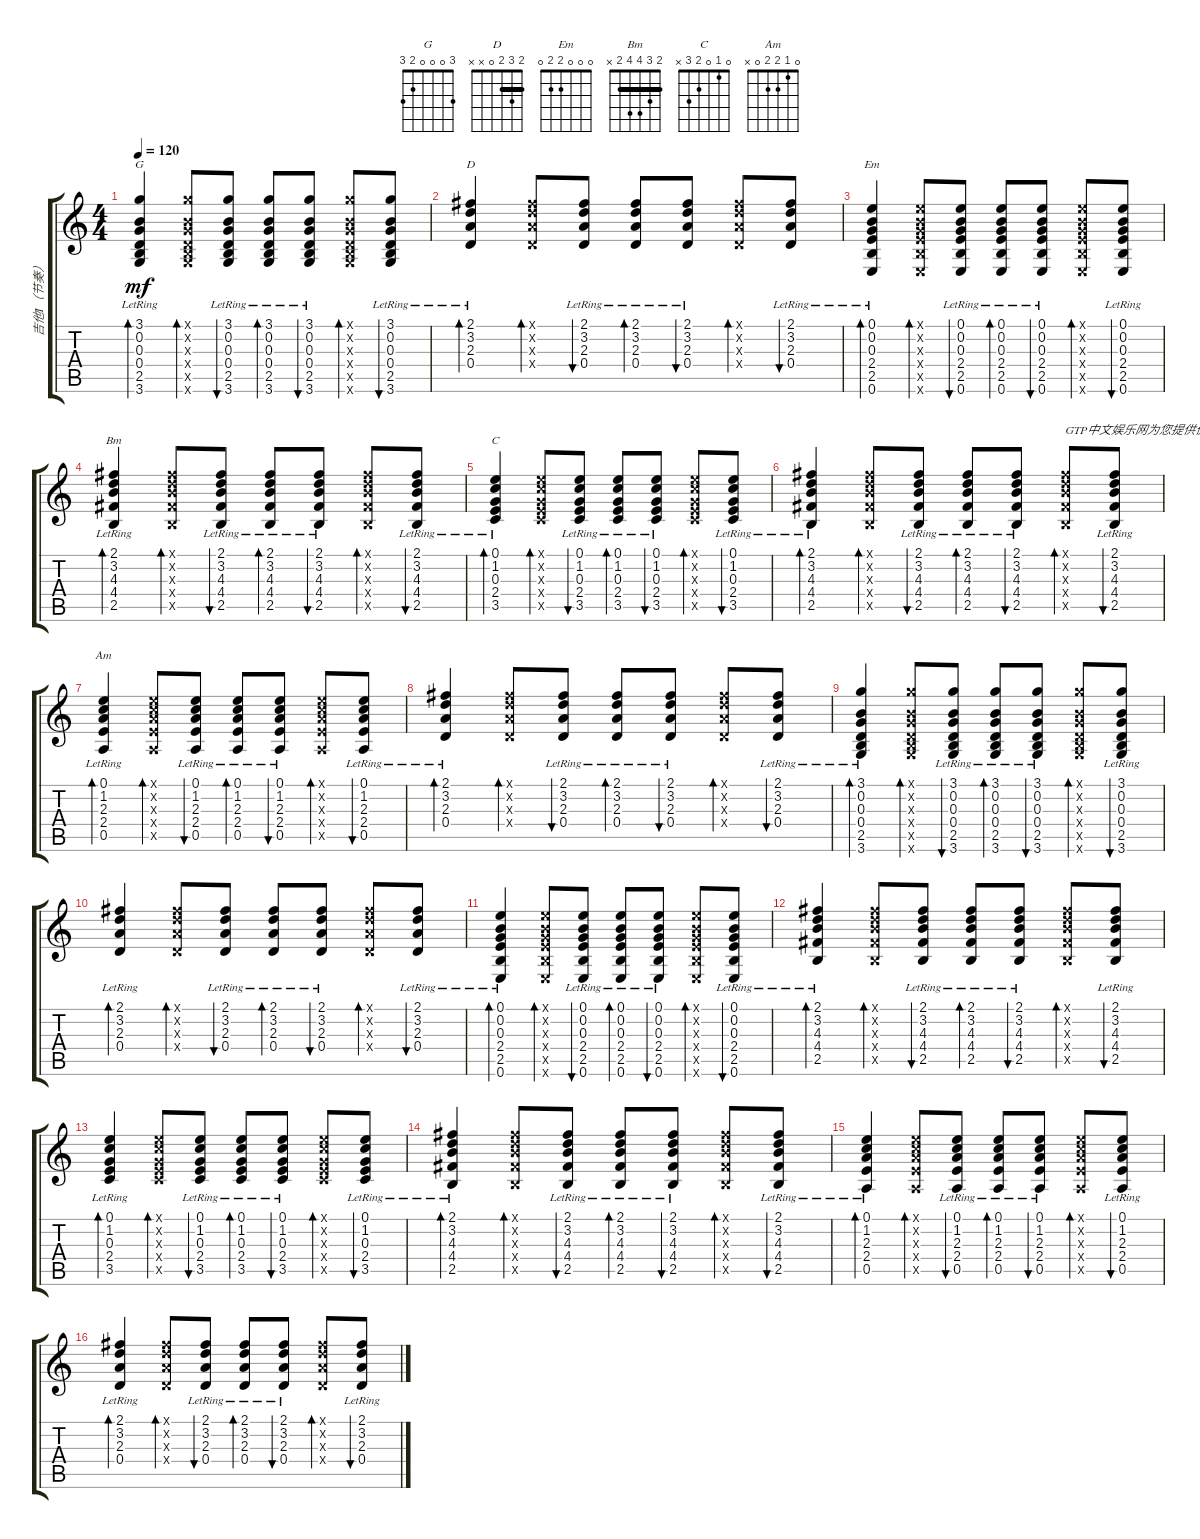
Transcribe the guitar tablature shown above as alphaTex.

\track ("吉他Ⅰ（节奏）" "吉他Ⅰ（节奏）") {instrument acousticguitarsteel}
\staff {score tabs}
\tuning (E4 B3 G3 D3 A2 E2) {hide}
\chord ("G" 3 0 0 0 2 3)
\chord ("D" 2 3 2 0 x x) {barre 2}
\chord ("Em" 0 0 0 2 2 0)
\chord ("Bm" 2 3 4 4 2 x) {barre 2}
\chord ("C" 0 1 0 2 3 x)
\chord ("Am" 0 1 2 2 0 x)
\ts (4 4)
\tempo 120
\clef g2
\ks c
(3.1{lr} 0.2{lr} 0.3{lr} 0.4{lr} 2.5{lr} 3.6{lr}).4{bd 30 ch "G" dy mf} (3.1{x} 0.2{x} 0.3{x} 0.4{x} 2.5{x} 3.6{x}).8{bd 30} (3.1{lr} 0.2{lr} 0.3{lr} 0.4{lr} 2.5{lr} 3.6{lr}).8{bu 30} (3.1{lr} 0.2{lr} 0.3{lr} 0.4{lr} 2.5{lr} 3.6{lr}).8{bd 30} (3.1{lr} 0.2{lr} 0.3{lr} 0.4{lr} 2.5{lr} 3.6{lr}).8{bu 30} (3.1{x} 0.2{x} 0.3{x} 0.4{x} 2.5{x} 3.6{x}).8{bd 30} (3.1{lr} 0.2{lr} 0.3{lr} 0.4{lr} 2.5{lr} 3.6{lr}).8{bu 30} |
(2.1{lr} 3.2{lr} 2.3{lr} 0.4{lr}).4{bd 30 ch "D"} (2.1{x} 3.2{x} 2.3{x} 0.4{x}).8{bd 30} (2.1{lr} 3.2{lr} 2.3{lr} 0.4{lr}).8{bu 30} (2.1{lr} 3.2{lr} 2.3{lr} 0.4{lr}).8{bd 30} (2.1{lr} 3.2{lr} 2.3{lr} 0.4{lr}).8{bu 30} (2.1{x} 3.2{x} 2.3{x} 0.4{x}).8{bd 30} (2.1{lr} 3.2{lr} 2.3{lr} 0.4{lr}).8{bu 30} |
(0.1{lr} 0.2{lr} 0.3{lr} 2.4{lr} 2.5{lr} 0.6{lr}).4{bd 30 ch "Em"} (0.1{x} 0.2{x} 0.3{x} 2.4{x} 2.5{x} 0.6{x}).8{bd 30} (0.1{lr} 0.2{lr} 0.3{lr} 2.4{lr} 2.5{lr} 0.6{lr}).8{bu 30} (0.1{lr} 0.2{lr} 0.3{lr} 2.4{lr} 2.5{lr} 0.6{lr}).8{bd 30} (0.1{lr} 0.2{lr} 0.3{lr} 2.4{lr} 2.5{lr} 0.6{lr}).8{bu 30} (0.1{x} 0.2{x} 0.3{x} 2.4{x} 2.5{x} 0.6{x}).8{bd 30} (0.1{lr} 0.2{lr} 0.3{lr} 2.4{lr} 2.5{lr} 0.6{lr}).8{bu 30} |
(2.1{lr} 3.2{lr} 4.3{lr} 4.4{lr} 2.5{lr}).4{bd 30 ch "Bm"} (2.1{x} 3.2{x} 4.3{x} 4.4{x} 2.5{x}).8{bd 30} (2.1{lr} 3.2{lr} 4.3{lr} 4.4{lr} 2.5{lr}).8{bu 30} (2.1{lr} 3.2{lr} 4.3{lr} 4.4{lr} 2.5{lr}).8{bd 30} (2.1{lr} 3.2{lr} 4.3{lr} 4.4{lr} 2.5{lr}).8{bu 30} (2.1{x} 3.2{x} 4.3{x} 4.4{x} 2.5{x}).8{bd 30} (2.1{lr} 3.2{lr} 4.3{lr} 4.4{lr} 2.5{lr}).8{bu 30} |
(0.1{lr} 1.2{lr} 0.3{lr} 2.4{lr} 3.5{lr}).4{bd 30 ch "C"} (0.1{x} 1.2{x} 0.3{x} 2.4{x} 3.5{x}).8{bd 30} (0.1{lr} 1.2{lr} 0.3{lr} 2.4{lr} 3.5{lr}).8{bu 30} (0.1{lr} 1.2{lr} 0.3{lr} 2.4{lr} 3.5{lr}).8{bd 30} (0.1{lr} 1.2{lr} 0.3{lr} 2.4{lr} 3.5{lr}).8{bu 30} (0.1{x} 1.2{x} 0.3{x} 2.4{x} 3.5{x}).8{bd 30} (0.1{lr} 1.2{lr} 0.3{lr} 2.4{lr} 3.5{lr}).8{bu 30} |
(2.1{lr} 3.2{lr} 4.3{lr} 4.4{lr} 2.5{lr}).4{bd 30} (2.1{x} 3.2{x} 4.3{x} 4.4{x} 2.5{x}).8{bd 30} (2.1{lr} 3.2{lr} 4.3{lr} 4.4{lr} 2.5{lr}).8{bu 30} (2.1{lr} 3.2{lr} 4.3{lr} 4.4{lr} 2.5{lr}).8{bd 30} (2.1{lr} 3.2{lr} 4.3{lr} 4.4{lr} 2.5{lr}).8{bu 30} (2.1{x} 3.2{x} 4.3{x} 4.4{x} 2.5{x}).8{bd 30 txt "GTP中文娱乐网为您提供优秀的谱子"} (2.1{lr} 3.2{lr} 4.3{lr} 4.4{lr} 2.5{lr}).8{bu 30} |
(0.1{lr} 1.2{lr} 2.3{lr} 2.4{lr} 0.5{lr}).4{bd 30 ch "Am"} (0.1{x} 1.2{x} 2.3{x} 2.4{x} 0.5{x}).8{bd 30} (0.1{lr} 1.2{lr} 2.3{lr} 2.4{lr} 0.5{lr}).8{bu 30} (0.1{lr} 1.2{lr} 2.3{lr} 2.4{lr} 0.5{lr}).8{bd 30} (0.1{lr} 1.2{lr} 2.3{lr} 2.4{lr} 0.5{lr}).8{bu 30} (0.1{x} 1.2{x} 2.3{x} 2.4{x} 0.5{x}).8{bd 30} (0.1{lr} 1.2{lr} 2.3{lr} 2.4{lr} 0.5{lr}).8{bu 30} |
(2.1{lr} 3.2{lr} 2.3{lr} 0.4{lr}).4{bd 30} (2.1{x} 3.2{x} 2.3{x} 0.4{x}).8{bd 30} (2.1{lr} 3.2{lr} 2.3{lr} 0.4{lr}).8{bu 30} (2.1{lr} 3.2{lr} 2.3{lr} 0.4{lr}).8{bd 30} (2.1{lr} 3.2{lr} 2.3{lr} 0.4{lr}).8{bu 30} (2.1{x} 3.2{x} 2.3{x} 0.4{x}).8{bd 30} (2.1{lr} 3.2{lr} 2.3{lr} 0.4{lr}).8{bu 30} |
(3.1{lr} 0.2{lr} 0.3{lr} 0.4{lr} 2.5{lr} 3.6{lr}).4{bd 30} (3.1{x} 0.2{x} 0.3{x} 0.4{x} 2.5{x} 3.6{x}).8{bd 30} (3.1{lr} 0.2{lr} 0.3{lr} 0.4{lr} 2.5{lr} 3.6{lr}).8{bu 30} (3.1{lr} 0.2{lr} 0.3{lr} 0.4{lr} 2.5{lr} 3.6{lr}).8{bd 30} (3.1{lr} 0.2{lr} 0.3{lr} 0.4{lr} 2.5{lr} 3.6{lr}).8{bu 30} (3.1{x} 0.2{x} 0.3{x} 0.4{x} 2.5{x} 3.6{x}).8{bd 30} (3.1{lr} 0.2{lr} 0.3{lr} 0.4{lr} 2.5{lr} 3.6{lr}).8{bu 30} |
(2.1{lr} 3.2{lr} 2.3{lr} 0.4{lr}).4{bd 30} (2.1{x} 3.2{x} 2.3{x} 0.4{x}).8{bd 30} (2.1{lr} 3.2{lr} 2.3{lr} 0.4{lr}).8{bu 30} (2.1{lr} 3.2{lr} 2.3{lr} 0.4{lr}).8{bd 30} (2.1{lr} 3.2{lr} 2.3{lr} 0.4{lr}).8{bu 30} (2.1{x} 3.2{x} 2.3{x} 0.4{x}).8{bd 30} (2.1{lr} 3.2{lr} 2.3{lr} 0.4{lr}).8{bu 30} |
(0.1{lr} 0.2{lr} 0.3{lr} 2.4{lr} 2.5{lr} 0.6{lr}).4{bd 30} (0.1{x} 0.2{x} 0.3{x} 2.4{x} 2.5{x} 0.6{x}).8{bd 30} (0.1{lr} 0.2{lr} 0.3{lr} 2.4{lr} 2.5{lr} 0.6{lr}).8{bu 30} (0.1{lr} 0.2{lr} 0.3{lr} 2.4{lr} 2.5{lr} 0.6{lr}).8{bd 30} (0.1{lr} 0.2{lr} 0.3{lr} 2.4{lr} 2.5{lr} 0.6{lr}).8{bu 30} (0.1{x} 0.2{x} 0.3{x} 2.4{x} 2.5{x} 0.6{x}).8{bd 30} (0.1{lr} 0.2{lr} 0.3{lr} 2.4{lr} 2.5{lr} 0.6{lr}).8{bu 30} |
(2.1{lr} 3.2{lr} 4.3{lr} 4.4{lr} 2.5{lr}).4{bd 30} (2.1{x} 3.2{x} 4.3{x} 4.4{x} 2.5{x}).8{bd 30} (2.1{lr} 3.2{lr} 4.3{lr} 4.4{lr} 2.5{lr}).8{bu 30} (2.1{lr} 3.2{lr} 4.3{lr} 4.4{lr} 2.5{lr}).8{bd 30} (2.1{lr} 3.2{lr} 4.3{lr} 4.4{lr} 2.5{lr}).8{bu 30} (2.1{x} 3.2{x} 4.3{x} 4.4{x} 2.5{x}).8{bd 30} (2.1{lr} 3.2{lr} 4.3{lr} 4.4{lr} 2.5{lr}).8{bu 30} |
(0.1{lr} 1.2{lr} 0.3{lr} 2.4{lr} 3.5{lr}).4{bd 30} (0.1{x} 1.2{x} 0.3{x} 2.4{x} 3.5{x}).8{bd 30} (0.1{lr} 1.2{lr} 0.3{lr} 2.4{lr} 3.5{lr}).8{bu 30} (0.1{lr} 1.2{lr} 0.3{lr} 2.4{lr} 3.5{lr}).8{bd 30} (0.1{lr} 1.2{lr} 0.3{lr} 2.4{lr} 3.5{lr}).8{bu 30} (0.1{x} 1.2{x} 0.3{x} 2.4{x} 3.5{x}).8{bd 30} (0.1{lr} 1.2{lr} 0.3{lr} 2.4{lr} 3.5{lr}).8{bu 30} |
(2.1{lr} 3.2{lr} 4.3{lr} 4.4{lr} 2.5{lr}).4{bd 30} (2.1{x} 3.2{x} 4.3{x} 4.4{x} 2.5{x}).8{bd 30} (2.1{lr} 3.2{lr} 4.3{lr} 4.4{lr} 2.5{lr}).8{bu 30} (2.1{lr} 3.2{lr} 4.3{lr} 4.4{lr} 2.5{lr}).8{bd 30} (2.1{lr} 3.2{lr} 4.3{lr} 4.4{lr} 2.5{lr}).8{bu 30} (2.1{x} 3.2{x} 4.3{x} 4.4{x} 2.5{x}).8{bd 30} (2.1{lr} 3.2{lr} 4.3{lr} 4.4{lr} 2.5{lr}).8{bu 30} |
(0.1{lr} 1.2{lr} 2.3{lr} 2.4{lr} 0.5{lr}).4{bd 30} (0.1{x} 1.2{x} 2.3{x} 2.4{x} 0.5{x}).8{bd 30} (0.1{lr} 1.2{lr} 2.3{lr} 2.4{lr} 0.5{lr}).8{bu 30} (0.1{lr} 1.2{lr} 2.3{lr} 2.4{lr} 0.5{lr}).8{bd 30} (0.1{lr} 1.2{lr} 2.3{lr} 2.4{lr} 0.5{lr}).8{bu 30} (0.1{x} 1.2{x} 2.3{x} 2.4{x} 0.5{x}).8{bd 30} (0.1{lr} 1.2{lr} 2.3{lr} 2.4{lr} 0.5{lr}).8{bu 30} |
(2.1{lr} 3.2{lr} 2.3{lr} 0.4{lr}).4{bd 30} (2.1{x} 3.2{x} 2.3{x} 0.4{x}).8{bd 30} (2.1{lr} 3.2{lr} 2.3{lr} 0.4{lr}).8{bu 30} (2.1{lr} 3.2{lr} 2.3{lr} 0.4{lr}).8{bd 30} (2.1{lr} 3.2{lr} 2.3{lr} 0.4{lr}).8{bu 30} (2.1{x} 3.2{x} 2.3{x} 0.4{x}).8{bd 30} (2.1{lr} 3.2{lr} 2.3{lr} 0.4{lr}).8{bu 30}
